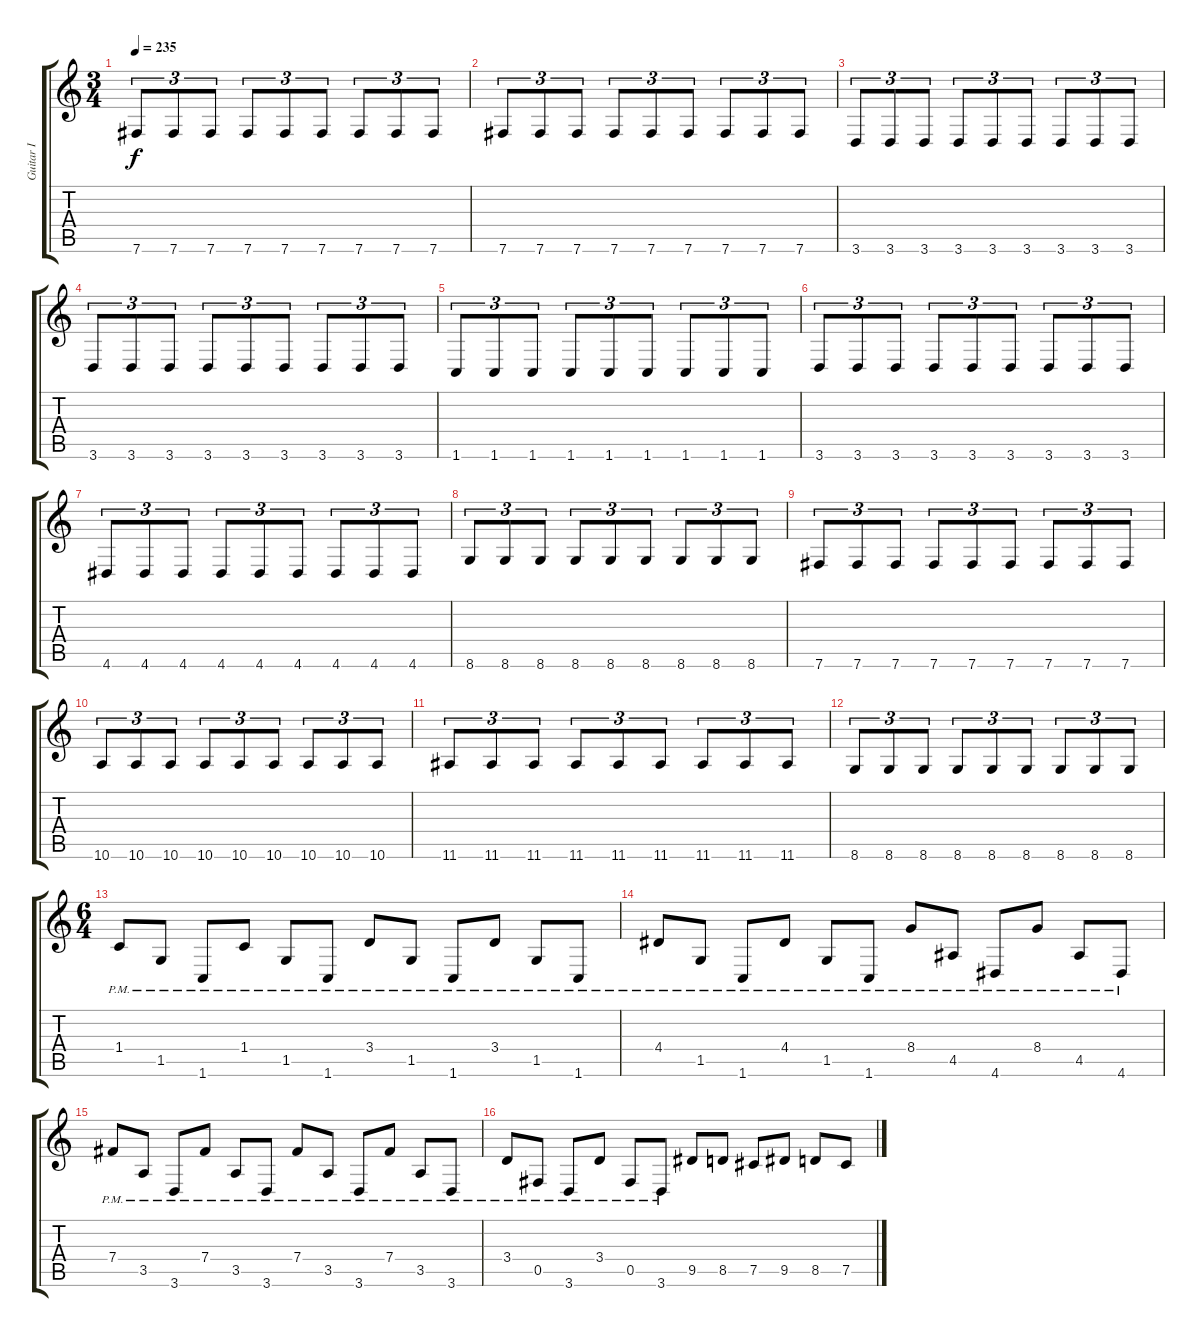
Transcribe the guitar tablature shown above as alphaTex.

\track ("Guitar I" "Guitar I") {instrument distortionguitar}
\staff {score tabs}
\tuning (Db4 Ab3 E3 B2 Gb2 B1) {hide}
\ts (3 4)
\tempo 235
\clef g2
\ks c
7.6.8{tu (3 2) dy f} 7.6.8{tu (3 2)} 7.6.8{tu (3 2)} 7.6.8{tu (3 2)} 7.6.8{tu (3 2)} 7.6.8{tu (3 2)} 7.6.8{tu (3 2)} 7.6.8{tu (3 2)} 7.6.8{tu (3 2)} |
7.6.8{tu (3 2)} 7.6.8{tu (3 2)} 7.6.8{tu (3 2)} 7.6.8{tu (3 2)} 7.6.8{tu (3 2)} 7.6.8{tu (3 2)} 7.6.8{tu (3 2)} 7.6.8{tu (3 2)} 7.6.8{tu (3 2)} |
3.6.8{tu (3 2)} 3.6.8{tu (3 2)} 3.6.8{tu (3 2)} 3.6.8{tu (3 2)} 3.6.8{tu (3 2)} 3.6.8{tu (3 2)} 3.6.8{tu (3 2)} 3.6.8{tu (3 2)} 3.6.8{tu (3 2)} |
3.6.8{tu (3 2)} 3.6.8{tu (3 2)} 3.6.8{tu (3 2)} 3.6.8{tu (3 2)} 3.6.8{tu (3 2)} 3.6.8{tu (3 2)} 3.6.8{tu (3 2)} 3.6.8{tu (3 2)} 3.6.8{tu (3 2)} |
1.6.8{tu (3 2)} 1.6.8{tu (3 2)} 1.6.8{tu (3 2)} 1.6.8{tu (3 2)} 1.6.8{tu (3 2)} 1.6.8{tu (3 2)} 1.6.8{tu (3 2)} 1.6.8{tu (3 2)} 1.6.8{tu (3 2)} |
3.6.8{tu (3 2)} 3.6.8{tu (3 2)} 3.6.8{tu (3 2)} 3.6.8{tu (3 2)} 3.6.8{tu (3 2)} 3.6.8{tu (3 2)} 3.6.8{tu (3 2)} 3.6.8{tu (3 2)} 3.6.8{tu (3 2)} |
4.6.8{tu (3 2)} 4.6.8{tu (3 2)} 4.6.8{tu (3 2)} 4.6.8{tu (3 2)} 4.6.8{tu (3 2)} 4.6.8{tu (3 2)} 4.6.8{tu (3 2)} 4.6.8{tu (3 2)} 4.6.8{tu (3 2)} |
8.6.8{tu (3 2)} 8.6.8{tu (3 2)} 8.6.8{tu (3 2)} 8.6.8{tu (3 2)} 8.6.8{tu (3 2)} 8.6.8{tu (3 2)} 8.6.8{tu (3 2)} 8.6.8{tu (3 2)} 8.6.8{tu (3 2)} |
7.6.8{tu (3 2)} 7.6.8{tu (3 2)} 7.6.8{tu (3 2)} 7.6.8{tu (3 2)} 7.6.8{tu (3 2)} 7.6.8{tu (3 2)} 7.6.8{tu (3 2)} 7.6.8{tu (3 2)} 7.6.8{tu (3 2)} |
10.6.8{tu (3 2)} 10.6.8{tu (3 2)} 10.6.8{tu (3 2)} 10.6.8{tu (3 2)} 10.6.8{tu (3 2)} 10.6.8{tu (3 2)} 10.6.8{tu (3 2)} 10.6.8{tu (3 2)} 10.6.8{tu (3 2)} |
11.6.8{tu (3 2)} 11.6.8{tu (3 2)} 11.6.8{tu (3 2)} 11.6.8{tu (3 2)} 11.6.8{tu (3 2)} 11.6.8{tu (3 2)} 11.6.8{tu (3 2)} 11.6.8{tu (3 2)} 11.6.8{tu (3 2)} |
8.6.8{tu (3 2)} 8.6.8{tu (3 2)} 8.6.8{tu (3 2)} 8.6.8{tu (3 2)} 8.6.8{tu (3 2)} 8.6.8{tu (3 2)} 8.6.8{tu (3 2)} 8.6.8{tu (3 2)} 8.6.8{tu (3 2)} |
\ts (6 4)
1.4{pm}.8 1.5{pm}.8 1.6{pm}.8 1.4{pm}.8 1.5{pm}.8 1.6{pm}.8 3.4{pm}.8 1.5{pm}.8 1.6{pm}.8 3.4{pm}.8 1.5{pm}.8 1.6{pm}.8 |
4.4{pm}.8 1.5{pm}.8 1.6{pm}.8 4.4{pm}.8 1.5{pm}.8 1.6{pm}.8 8.4{pm}.8 4.5{pm}.8 4.6{pm}.8 8.4{pm}.8 4.5{pm}.8 4.6{pm}.8 |
7.4{pm}.8 3.5{pm}.8 3.6{pm}.8 7.4{pm}.8 3.5{pm}.8 3.6{pm}.8 7.4{pm}.8 3.5{pm}.8 3.6{pm}.8 7.4{pm}.8 3.5{pm}.8 3.6{pm}.8 |
3.4{pm}.8 0.5{pm}.8 3.6{pm}.8 3.4{pm}.8 0.5{pm}.8 3.6{pm}.8 9.5.8 8.5.8 7.5.8 9.5.8 8.5.8 7.5.8
